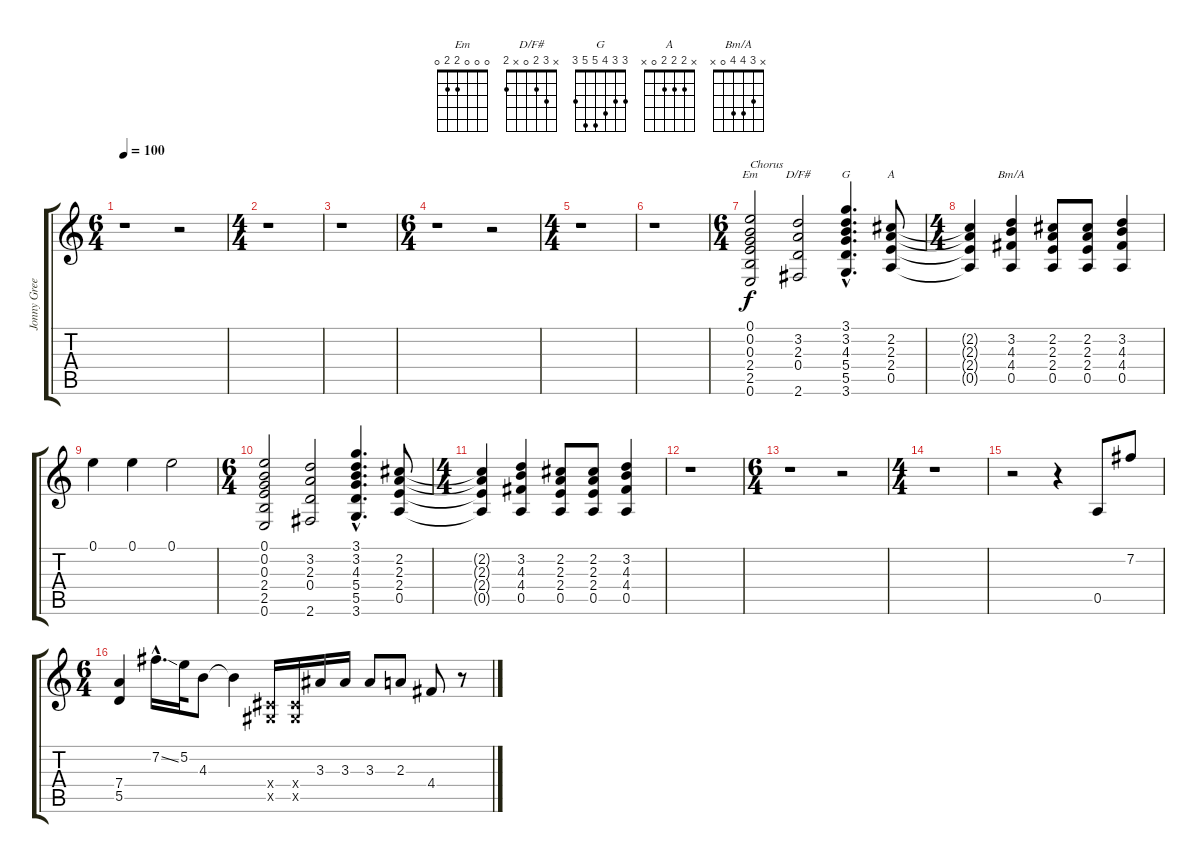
\track ("Jonny Greenwood (Dist)" "Jonny Gree") {instrument distortionguitar}
\staff {score tabs}
\tuning (E4 B3 G3 D3 A2 E2) {hide}
\chord ("Em" 0 0 0 2 2 0)
\chord ("D/F#" x 3 2 0 x 2)
\chord ("G" 3 3 4 5 5 3)
\chord ("A" x 2 2 2 0 x)
\chord ("Bm/A" x 3 4 4 0 x)
\ts (6 4)
\tempo 100
\clef g2
\ks c
r.1{dy f} r.2 |
\ts (4 4)
r.1 |
r.1 |
\ts (6 4)
r.1 r.2 |
\ts (4 4)
r.1 |
r.1 |
\ts (6 4)
(0.1 0.2 0.3 2.4 2.5 0.6).2{ch "Em" txt "Chorus"} (3.2 2.3 0.4 2.6).2{ch "D/F#"} (3.1{hac} 3.2{hac} 4.3{hac} 5.4{hac} 5.5{hac} 3.6{hac}).4{d ch "G"} (2.2 2.3 2.4 0.5).8{ch "A"} |
\ts (4 4)
(2.2{t} 2.3{t} 2.4{t} 0.5{t}).4 (3.2 4.3 4.4 0.5).4{ch "Bm/A"} (2.2 2.3 2.4 0.5).8 (2.2 2.3 2.4 0.5).8 (3.2 4.3 4.4 0.5).4 |
0.1.4 0.1.4 0.1.2 |
\ts (6 4)
(0.1 0.2 0.3 2.4 2.5 0.6).2 (3.2 2.3 0.4 2.6).2 (3.1{hac} 3.2{hac} 4.3{hac} 5.4{hac} 5.5{hac} 3.6{hac}).4{d} (2.2 2.3 2.4 0.5).8 |
\ts (4 4)
(2.2{t} 2.3{t} 2.4{t} 0.5{t}).4 (3.2 4.3 4.4 0.5).4 (2.2 2.3 2.4 0.5).8 (2.2 2.3 2.4 0.5).8 (3.2 4.3 4.4 0.5).4 |
r.1 |
\ts (6 4)
r.1 r.2 |
\ts (4 4)
r.1 |
r.2 r.4 0.5.8 7.2.8 |
\ts (6 4)
(7.4 5.5).4 7.2{ss hac}.16{d} 5.2.32 4.3.8 4.3{t}.4 (-1.4{x} -1.5{x}).16 (-1.4{x} -1.5{x}).16 3.3.16 3.3.16 3.3.8 2.3.8 4.4.8 r.8
